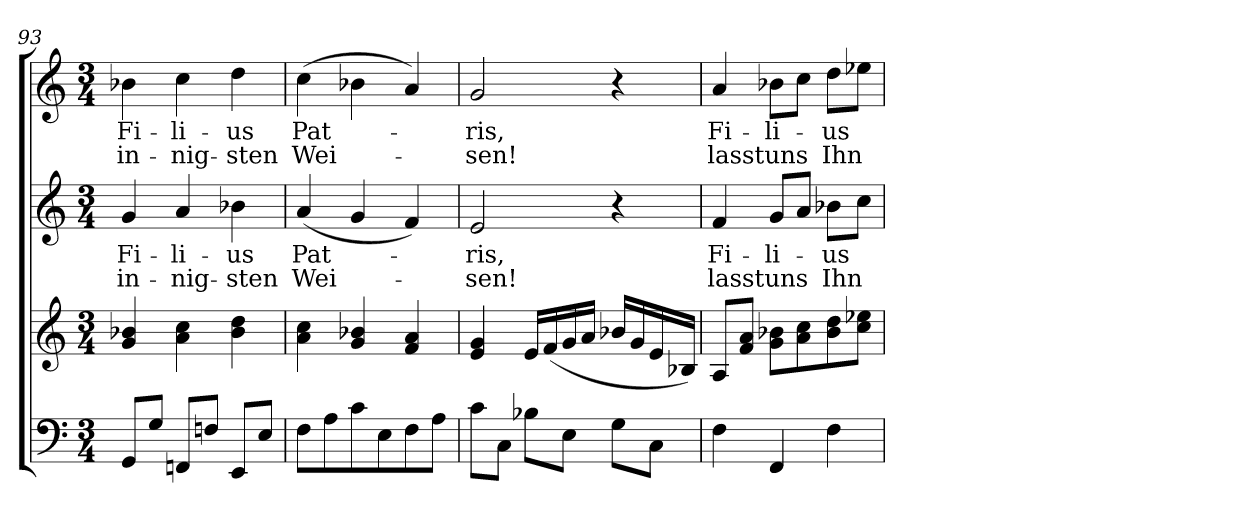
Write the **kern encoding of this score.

**kern	**kern	**kern	**text	**text	**kern	**text	**text
*part3	*part3	*part2	*part2	*part2	*part1	*part1	*part1
*staff4	*staff3	*staff2	*staff2	*staff2	*staff1	*staff1	*staff1
*clefF4	*clefG2	*clefG2	*	*	*clefG2	*	*
*k[]	*k[]	*k[]	*	*	*k[]	*	*
*C:	*C:	*C:	*	*	*C:	*	*
*M3/4	*M3/4	*M3/4	*	*	*M3/4	*	*
=93	=93	=93	=93	=93	=93	=93	=93
!	!	!	!LO:LY:b	!LO:LY:b	!	!LO:LY:b	!LO:LY:b
8GG/L	4g/ 4b-X/	4g/	Fi-	in-	4b-X\	Fi-	in-
8G/J	.	.	.	.	.	.	.
!	!	!	!LO:LY:b	!LO:LY:b	!	!LO:LY:b	!LO:LY:b
8FFn/L	4a\ 4cc\	4a/	-li-	-nig-	4cc\	-li-	-nig-
8Fn/J	.	.	.	.	.	.	.
!	!	!	!LO:LY:b	!LO:LY:b	!	!LO:LY:b	!LO:LY:b
8EE/L	4b-\ 4dd\	4b-X\	-us	-sten	4dd\	-us	-sten
8E/J	.	.	.	.	.	.	.
=94	=94	=94	=94	=94	=94	=94	=94
!	!	!	!LO:LY:b	!LO:LY:b	!	!LO:LY:b	!LO:LY:b
8F\L	4a\ 4cc\	(<4a/	Pat-	Wei-	(>4cc\	Pat-	Wei-
8A\	.	.	.	.	.	.	.
8c\	4g/ 4b-X/	4g/	.	.	4b-X\	.	.
8E\	.	.	.	.	.	.	.
8F\	4f/ 4a/	4f/)	.	.	4a/)	.	.
8A\J	.	.	.	.	.	.	.
!!LO:LB:g=z
=95	=95	=95	=95	=95	=95	=95	=95
!	!	!	!LO:LY:b	!LO:LY:b	!	!LO:LY:b	!LO:LY:b
8c\L	4e/ 4g/	2e/	-ris,	-sen!	2g/	-ris,	-sen!
8C\J	.	.	.	.	.	.	.
8B-X\L	16e/LL	.	.	.	.	.	.
.	(<16f/	.	.	.	.	.	.
8E\J	16g/	.	.	.	.	.	.
.	16a/JJ	.	.	.	.	.	.
8G\L	16b-X/LL	4r	.	.	4r	.	.
.	16g/	.	.	.	.	.	.
8C\J	16e/	.	.	.	.	.	.
.	16B-X/JJ)	.	.	.	.	.	.
=96	=96	=96	=96	=96	=96	=96	=96
!	!	!	!LO:LY:b	!LO:LY:b	!	!LO:LY:b	!LO:LY:b
4F\	8A/L	4f/	Fi-	lasst	4a/	Fi-	lasst
.	8f/ 8a/J	.	.	.	.	.	.
!	!	!	!LO:LY:b	!LO:LY:b	!	!LO:LY:b	!LO:LY:b
4FF/	8g\ 8b-X\L	8g/L	-li-	uns	8b-X\L	-li-	uns
.	8a\ 8cc\	8a/J	.	.	8cc\J	.	.
!	!	!	!LO:LY:b	!LO:LY:b	!	!LO:LY:b	!LO:LY:b
4F\	8b-\ 8dd\	8b-X\L	-us	Ihn	8dd\L	-us	Ihn
.	8cc\ 8ee-X\J	8cc\J	.	.	8ee-X\J	.	.
=	=	=	=	=	=	=	=
*-	*-	*-	*-	*-	*-	*-	*-
